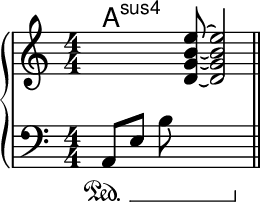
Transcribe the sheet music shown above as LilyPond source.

\version "2.24.4"
\language "english"
#(ly:set-option 'crop #t)
\include "include/alt.ly"
\include "include/sus.ly"
\score {
  \midi {
    \tempo 4=120
  }
  \layout {
    \context {
      \Score
      \omit BarNumber
    }
    indent = 0\mm
  }
  \new GrandStaff <<
    \chords {
      \set chordChanges = ##t % only show chords when they change
      \set noChordSymbol = ""
      \set minorChordModifier = \markup { "-" }
      \set midiMaximumVolume = #0 % prevent named chords sounding
      a1:sus
    }
    \new Staff {
      \key c \major
      \numericTimeSignature
      \time 4/4
      \clef treble {
        \relative {
          \skip \f % spacer to set voice volume
          s4. <d'~ g~ b~ e~>8 <d g b e>2
          \bar "||"
        }
      }
    }
    \new Staff {
      \clef bass {
        \relative {
          \skip \f % spacer to set voice volume
          \set Staff.pedalSustainStyle = #'mixed
          a,8\sustainOn e'8 b'8 \noBeam s8 s4 s4\sustainOff
          \bar "||"
        }
      }
    }
  >>
}
